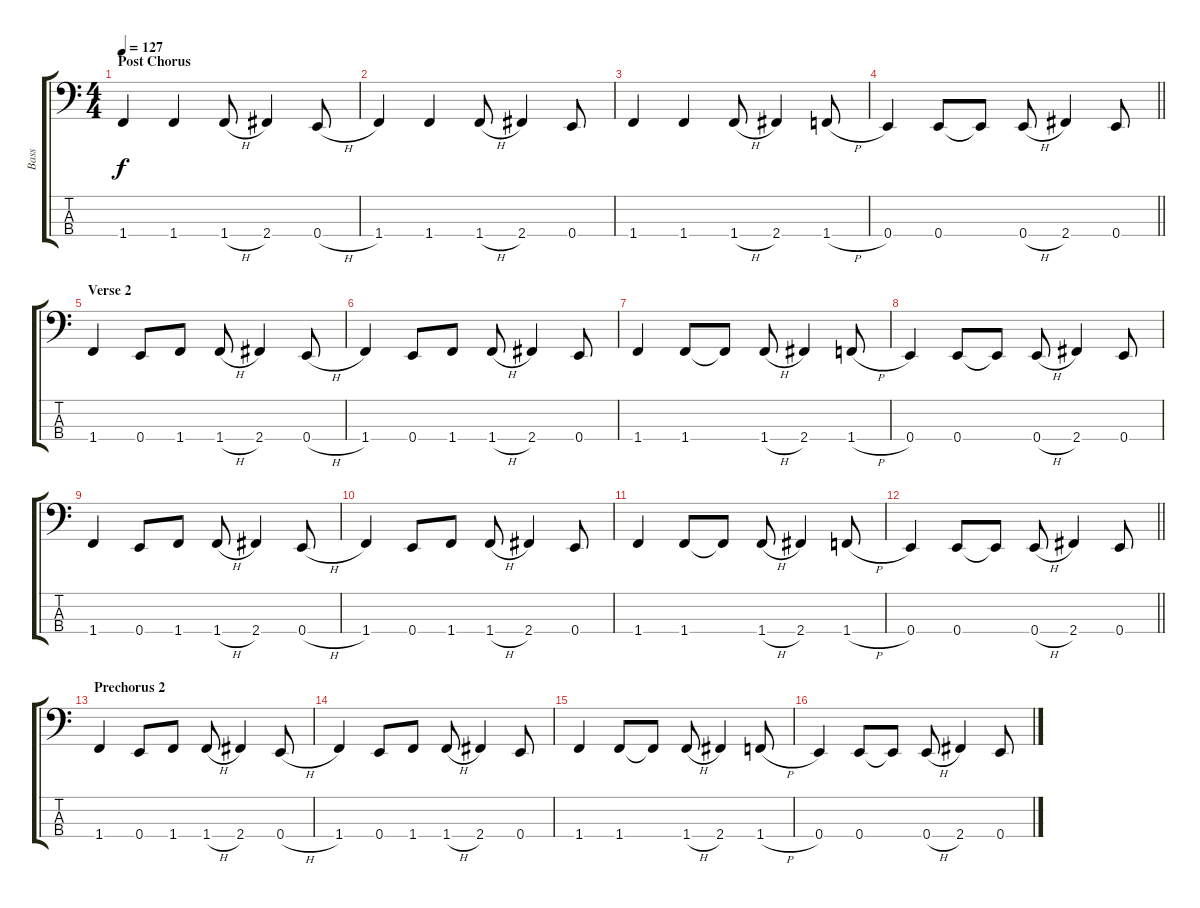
\track ("Bass" "Bass") {instrument electricbassfinger}
\staff {score tabs}
\tuning (G2 D2 A1 E1) {hide}
\ts (4 4)
\section ("" "Post Chorus")
\tempo 127
\clef f4
\ks c
1.4.4{dy f} 1.4.4 1.4{h}.8 2.4.4 0.4{h}.8 |
1.4.4 1.4.4 1.4{h}.8 2.4.4 0.4.8 |
1.4.4 1.4.4 1.4{h}.8 2.4.4 1.4{h}.8 |
\barLineRight lightlight
0.4.4 0.4.8 0.4{t}.8 0.4{h}.8 2.4.4 0.4.8 |
\section ("" "Verse 2")
1.4.4 0.4.8 1.4.8 1.4{h}.8 2.4.4 0.4{h}.8 |
1.4.4 0.4.8 1.4.8 1.4{h}.8 2.4.4 0.4.8 |
1.4.4 1.4.8 1.4{t}.8 1.4{h}.8 2.4.4 1.4{h}.8 |
0.4.4 0.4.8 0.4{t}.8 0.4{h}.8 2.4.4 0.4.8 |
1.4.4 0.4.8 1.4.8 1.4{h}.8 2.4.4 0.4{h}.8 |
1.4.4 0.4.8 1.4.8 1.4{h}.8 2.4.4 0.4.8 |
1.4.4 1.4.8 1.4{t}.8 1.4{h}.8 2.4.4 1.4{h}.8 |
\barLineRight lightlight
0.4.4 0.4.8 0.4{t}.8 0.4{h}.8 2.4.4 0.4.8 |
\section ("" "Prechorus 2")
1.4.4 0.4.8 1.4.8 1.4{h}.8 2.4.4 0.4{h}.8 |
1.4.4 0.4.8 1.4.8 1.4{h}.8 2.4.4 0.4.8 |
1.4.4 1.4.8 1.4{t}.8 1.4{h}.8 2.4.4 1.4{h}.8 |
0.4.4 0.4.8 0.4{t}.8 0.4{h}.8 2.4.4 0.4.8
